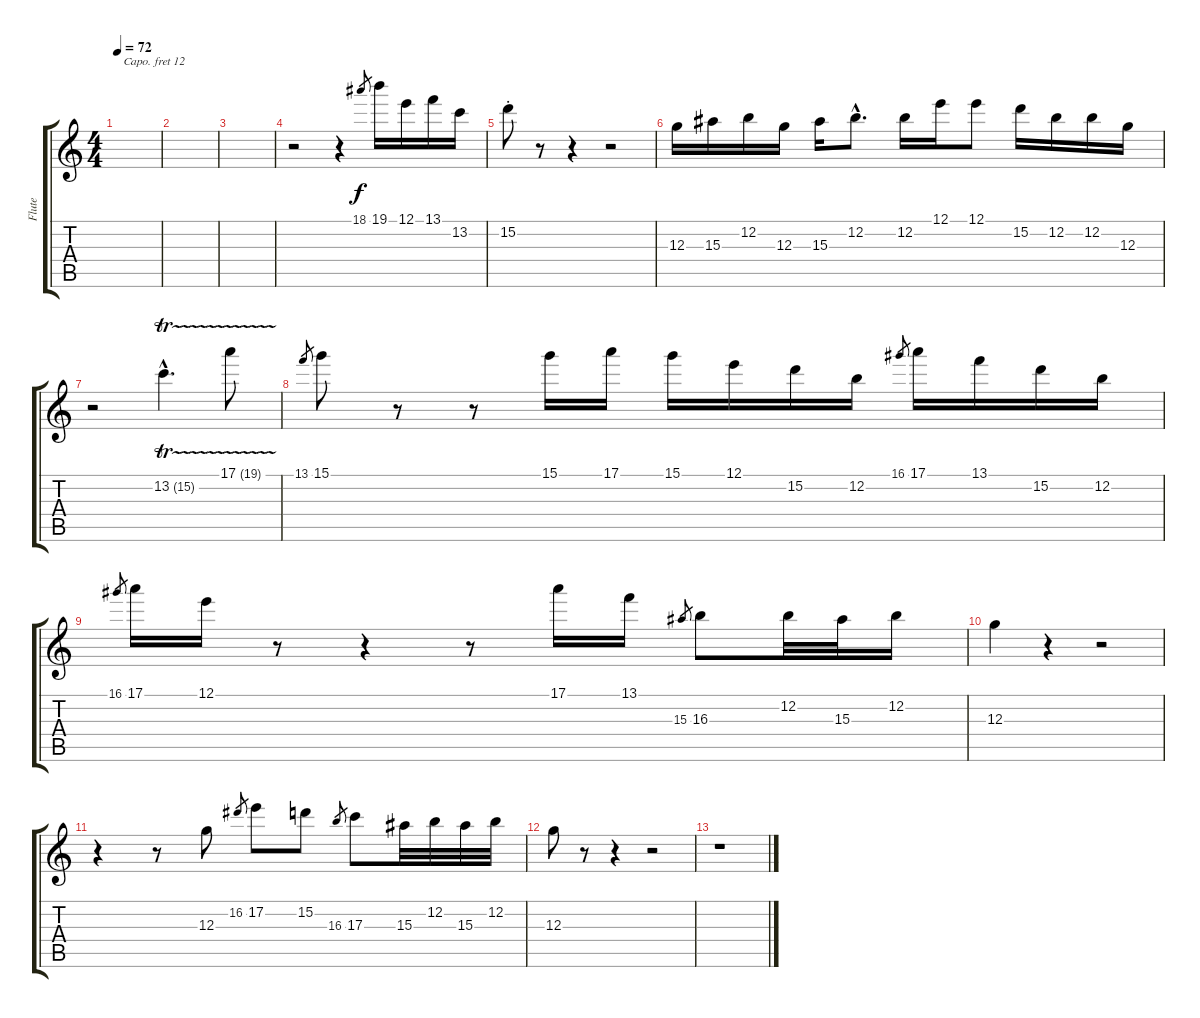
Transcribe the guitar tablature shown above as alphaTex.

\track ("Flute" "Flute") {instrument flute}
\staff {score tabs}
\capo 12
\tuning (E4 B3 G3 D3 A2 E2) {hide}
\ts (4 4)
\tempo 72
\clef g2
\ks c
|
|
|
r.2 r.4 18.1.8{gr} 19.1.16 12.1.16 13.1.16 13.2.16 |
15.2{st}.8 r.8 r.4 r.2 |
12.3.16 15.3.16 12.2.16 12.3.16 15.3.16 12.2{hac}.8{d} 12.2.16 12.1.16 12.1.8 15.2.16 12.2.16 12.2.16 12.3.16 |
r.2 13.2{tr (15 64) hac}.4{d} 17.1{tr (19 64)}.8 |
13.1.8{gr} 15.1.8 r.8 r.8 15.1.16 17.1.16 15.1.16 12.1.16 15.2.16 12.2.16 16.1.8{gr} 17.1.16 13.1.16 15.2.16 12.2.16 |
16.1.8{gr} 17.1.16 12.1.16 r.8 r.4 r.8 17.1.16 13.1.16 15.3.8{gr} 16.3.8 12.2.32 15.3.32 12.2.16 |
12.3.4 r.4 r.2 |
r.4 r.8 12.3.8 16.2.8{gr} 17.2.8 15.2.8 16.3.8{gr} 17.3.8 15.3.32 12.2.32 15.3.32 12.2.32 |
12.3.8 r.8 r.4 r.2 |
r.1
